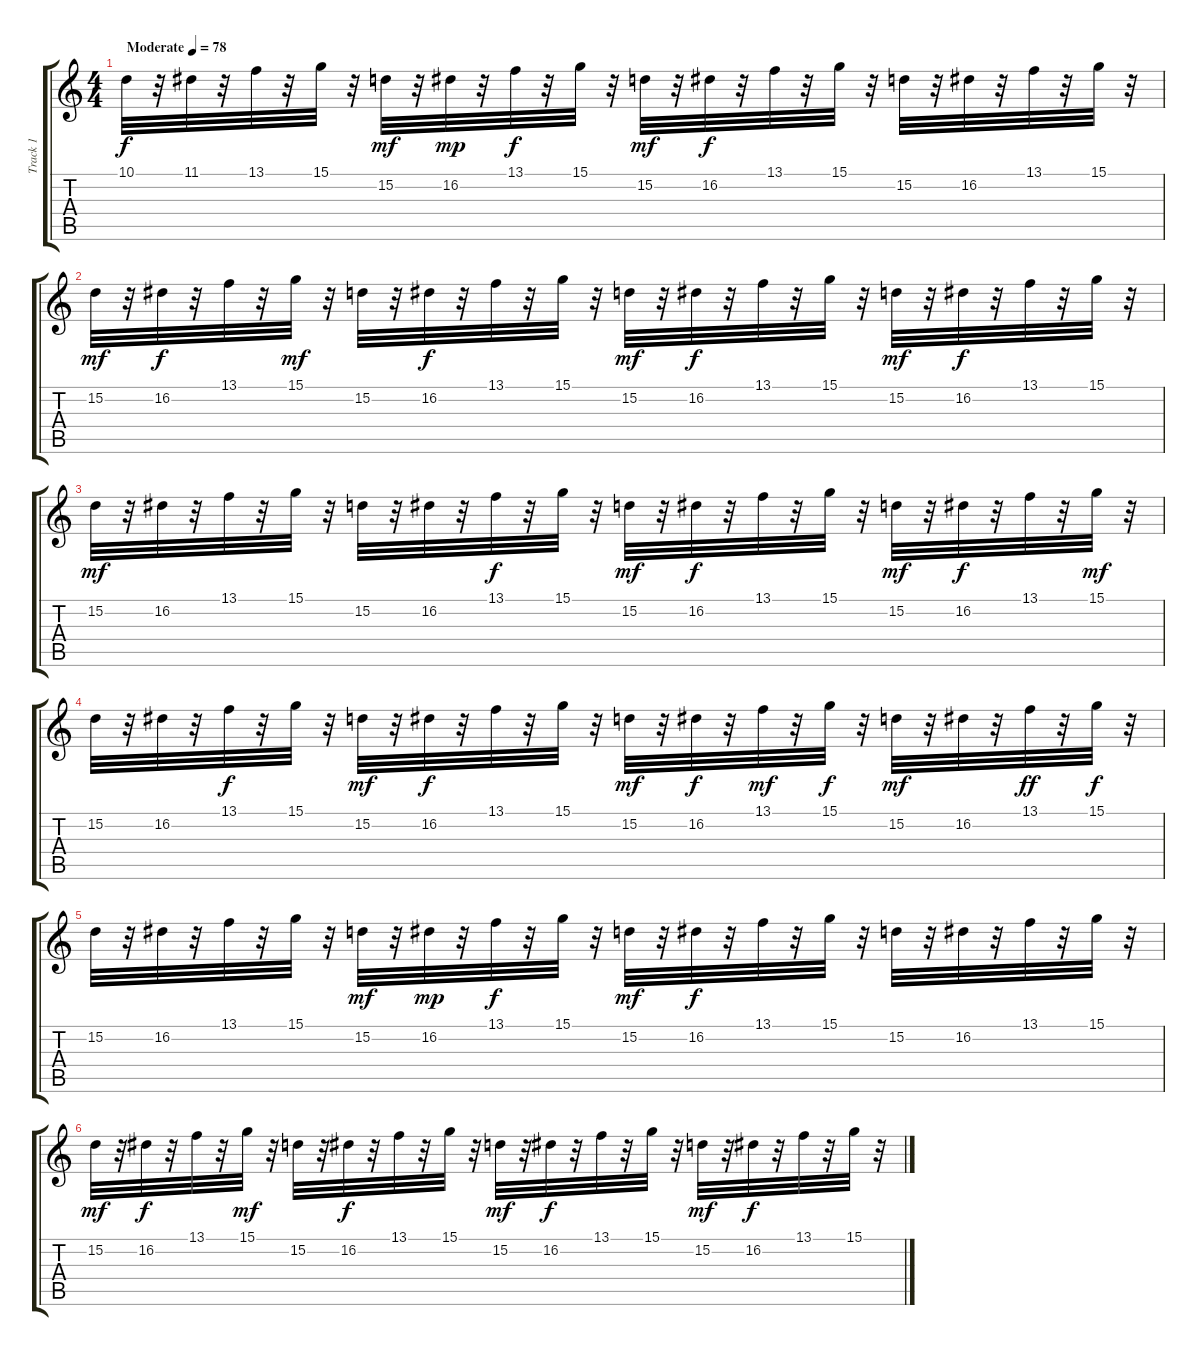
\track ("Track 1" "Track 1") {instrument pizzicatostrings}
\staff {score tabs}
\tuning (E4 B3 G3 D3 A2 E2) {hide}
\ts (4 4)
\tempo (78 "Moderate")
\clef g2
\ks c
10.1.32{dy f instrument pizzicatostrings} r.32 11.1.32 r.32 13.1.32 r.32 15.1.32 r.32 15.2.32{dy mf} r.32 16.2.32{dy mp} r.32 13.1.32{dy f} r.32 15.1.32 r.32 15.2.32{dy mf} r.32 16.2.32{dy f} r.32 13.1.32 r.32 15.1.32 r.32 15.2.32 r.32 16.2.32 r.32 13.1.32 r.32 15.1.32 r.32 |
15.2.32{dy mf} r.32 16.2.32{dy f} r.32 13.1.32 r.32 15.1.32{dy mf} r.32 15.2.32 r.32 16.2.32{dy f} r.32 13.1.32 r.32 15.1.32 r.32 15.2.32{dy mf} r.32 16.2.32{dy f} r.32 13.1.32 r.32 15.1.32 r.32 15.2.32{dy mf} r.32 16.2.32{dy f} r.32 13.1.32 r.32 15.1.32 r.32 |
15.2.32{dy mf} r.32 16.2.32 r.32 13.1.32 r.32 15.1.32 r.32 15.2.32 r.32 16.2.32 r.32 13.1.32{dy f} r.32 15.1.32 r.32 15.2.32{dy mf} r.32 16.2.32{dy f} r.32 13.1.32 r.32 15.1.32 r.32 15.2.32{dy mf} r.32 16.2.32{dy f} r.32 13.1.32 r.32 15.1.32{dy mf} r.32 |
15.2.32 r.32 16.2.32 r.32 13.1.32{dy f} r.32 15.1.32 r.32 15.2.32{dy mf} r.32 16.2.32{dy f} r.32 13.1.32 r.32 15.1.32 r.32 15.2.32{dy mf} r.32 16.2.32{dy f} r.32 13.1.32{dy mf} r.32 15.1.32{dy f} r.32 15.2.32{dy mf} r.32 16.2.32 r.32 13.1.32{dy ff} r.32 15.1.32{dy f} r.32 |
15.2.32 r.32 16.2.32 r.32 13.1.32 r.32 15.1.32 r.32 15.2.32{dy mf} r.32 16.2.32{dy mp} r.32 13.1.32{dy f} r.32 15.1.32 r.32 15.2.32{dy mf} r.32 16.2.32{dy f} r.32 13.1.32 r.32 15.1.32 r.32 15.2.32 r.32 16.2.32 r.32 13.1.32 r.32 15.1.32 r.32 |
15.2.32{dy mf} r.32 16.2.32{dy f} r.32 13.1.32 r.32 15.1.32{dy mf} r.32 15.2.32 r.32 16.2.32{dy f} r.32 13.1.32 r.32 15.1.32 r.32 15.2.32{dy mf} r.32 16.2.32{dy f} r.32 13.1.32 r.32 15.1.32 r.32 15.2.32{dy mf} r.32 16.2.32{dy f} r.32 13.1.32 r.32 15.1.32 r.32
